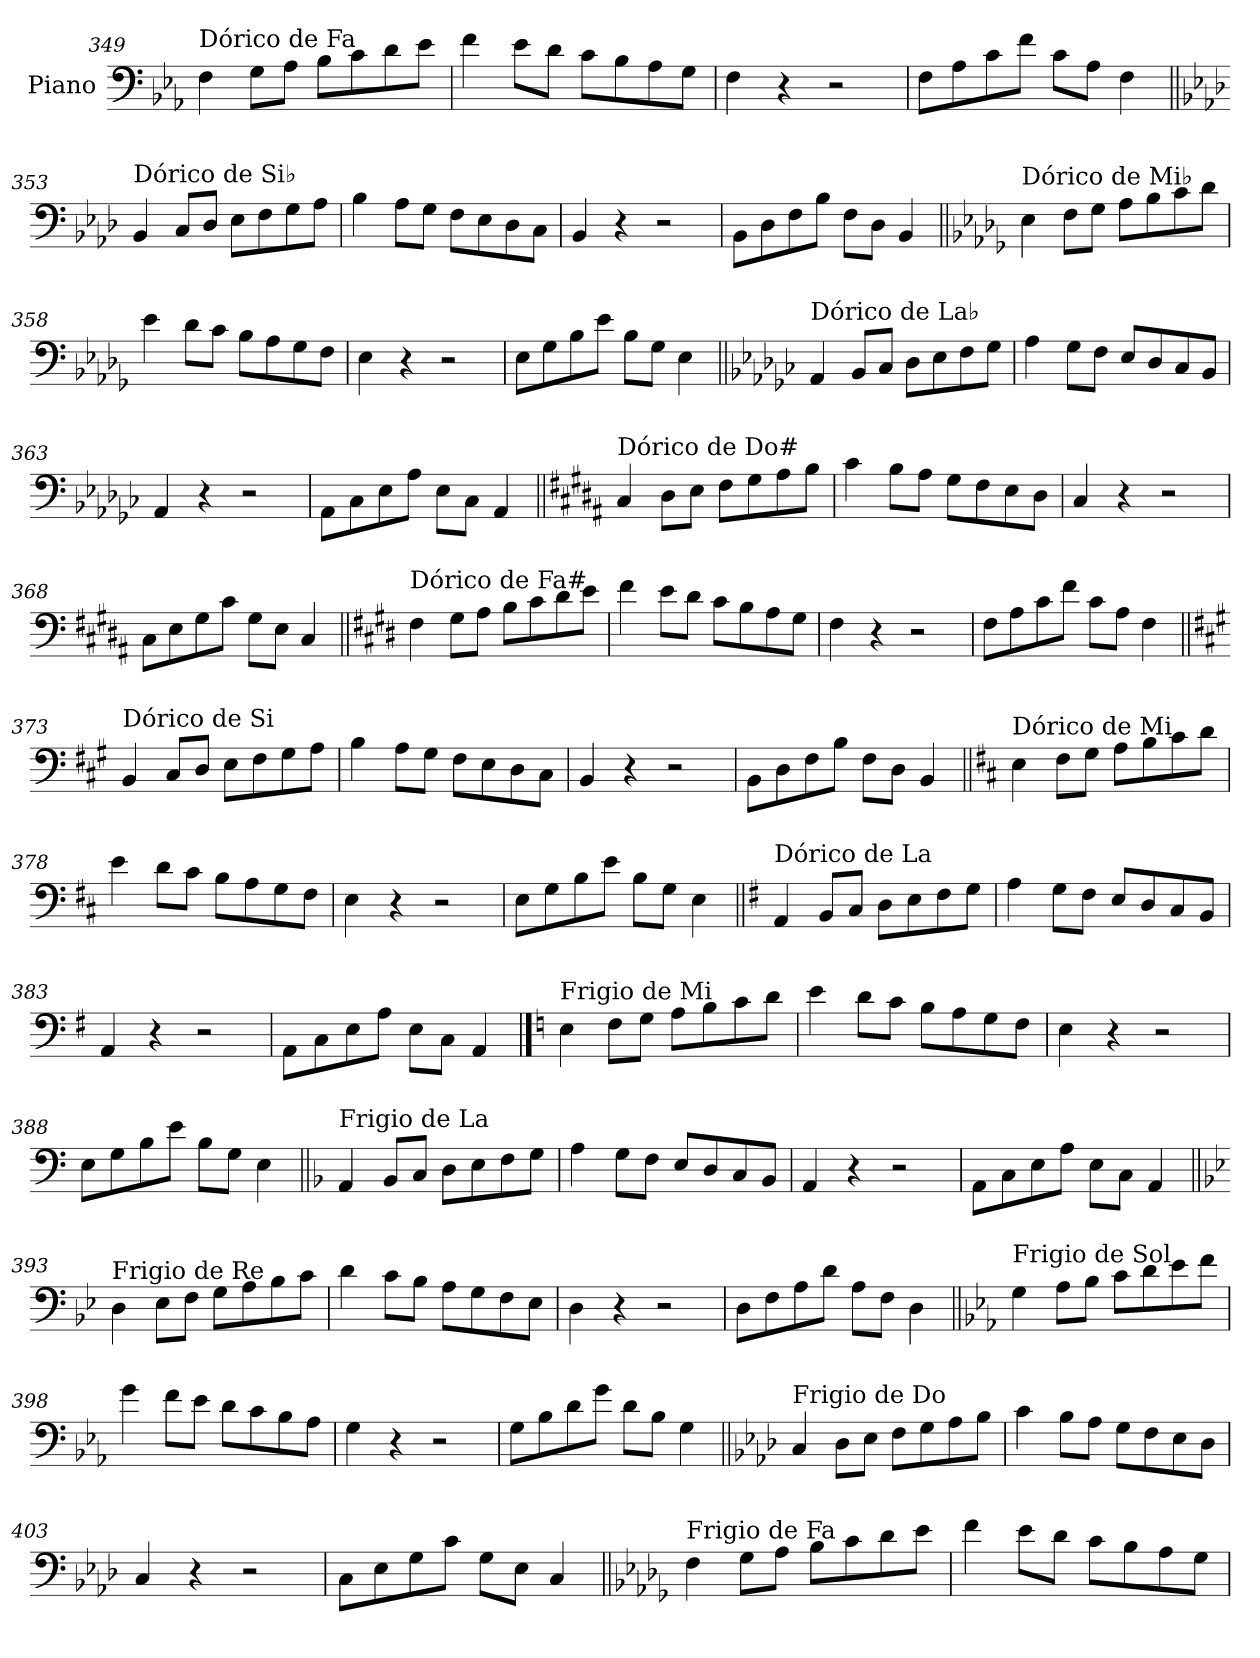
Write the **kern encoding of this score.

**kern
*part1
*staff1
*I"Piano
*I'Pno.
!!LO:LB:g=z
*clefF4
*k[b-e-a-]
=349
!LO:TX:a:t=Dórico de Fa
4F\
8G\L
8A-\J
8B-\L
8c\
8d\
8e-\J
=350
4f\
8e-\L
8d\J
8c\L
8B-\
8A-\
8G\J
=351
4F\
4r
2r
=352
8F\L
8A-\
8c\
8f\J
8c\L
8A-\J
4F\
!!LO:LB:g=z
=353||
*k[b-e-a-d-]
!LO:TX:a:t=Dórico de Si♭
4BB-/
8C/L
8D-/J
8E-\L
8F\
8G\
8A-\J
=354
4B-\
8A-\L
8G\J
8F\L
8E-\
8D-\
8C\J
=355
4BB-/
4r
2r
=356
8BB-\L
8D-\
8F\
8B-\J
8F\L
8D-\J
4BB-/
!!LO:LB:g=z
=357||
*k[b-e-a-d-g-]
!LO:TX:a:t=Dórico de Mi♭
4E-\
8F\L
8G-\J
8A-\L
8B-\
8c\
8d-\J
=358
4e-\
8d-\L
8c\J
8B-\L
8A-\
8G-\
8F\J
=359
4E-\
4r
2r
=360
8E-\L
8G-\
8B-\
8e-\J
8B-\L
8G-\J
4E-\
!!LO:LB:g=z
=361||
*k[b-e-a-d-g-c-]
!LO:TX:a:t=Dórico de La♭
4AA-/
8BB-/L
8C-/J
8D-\L
8E-\
8F\
8G-\J
=362
4A-\
8G-\L
8F\J
8E-/L
8D-/
8C-/
8BB-/J
=363
4AA-/
4r
2r
=364
8AA-\L
8C-\
8E-\
8A-\J
8E-\L
8C-\J
4AA-/
!!LO:LB:g=z
=365||
*k[f#c#g#d#a#]
!LO:TX:a:t=Dórico de Do#
4C#/
8D#\L
8E\J
8F#\L
8G#\
8A#\
8B\J
=366
4c#\
8B\L
8A#\J
8G#\L
8F#\
8E\
8D#\J
=367
4C#/
4r
2r
=368
8C#\L
8E\
8G#\
8c#\J
8G#\L
8E\J
4C#/
!!LO:LB:g=z
=369||
*k[f#c#g#d#]
!LO:TX:a:t=Dórico de Fa#
4F#\
8G#\L
8A\J
8B\L
8c#\
8d#\
8e\J
=370
4f#\
8e\L
8d#\J
8c#\L
8B\
8A\
8G#\J
=371
4F#\
4r
2r
=372
8F#\L
8A\
8c#\
8f#\J
8c#\L
8A\J
4F#\
!!LO:LB:g=z
=373||
*k[f#c#g#]
!LO:TX:a:t=Dórico de Si
4BB/
8C#/L
8D/J
8E\L
8F#\
8G#\
8A\J
=374
4B\
8A\L
8G#\J
8F#\L
8E\
8D\
8C#\J
=375
4BB/
4r
2r
=376
8BB\L
8D\
8F#\
8B\J
8F#\L
8D\J
4BB/
!!LO:LB:g=z
=377||
*k[f#c#]
!LO:TX:a:t=Dórico de Mi
4E\
8F#\L
8G\J
8A\L
8B\
8c#\
8d\J
=378
4e\
8d\L
8c#\J
8B\L
8A\
8G\
8F#\J
=379
4E\
4r
2r
=380
8E\L
8G\
8B\
8e\J
8B\L
8G\J
4E\
!!LO:LB:g=z
=381||
*k[f#]
!LO:TX:a:t=Dórico de La
4AA/
8BB/L
8C/J
8D\L
8E\
8F#\
8G\J
=382
4A\
8G\L
8F#\J
8E/L
8D/
8C/
8BB/J
=383
4AA/
4r
2r
=384
8AA\L
8C\
8E\
8A\J
8E\L
8C\J
4AA/
!!LO:PB:g=z
==385
*k[]
!LO:TX:a:t=Frigio de Mi
4E\
8F\L
8G\J
8A\L
8B\
8c\
8d\J
=386
4e\
8d\L
8c\J
8B\L
8A\
8G\
8F\J
=387
4E\
4r
2r
=388
8E\L
8G\
8B\
8e\J
8B\L
8G\J
4E\
!!LO:LB:g=z
=389||
*k[b-]
!LO:TX:a:t=Frigio de La
4AA/
8BB-/L
8C/J
8D\L
8E\
8F\
8G\J
=390
4A\
8G\L
8F\J
8E/L
8D/
8C/
8BB-/J
=391
4AA/
4r
2r
=392
8AA\L
8C\
8E\
8A\J
8E\L
8C\J
4AA/
!!LO:LB:g=z
=393||
*k[b-e-]
!LO:TX:a:t=Frigio de Re
4D\
8E-\L
8F\J
8G\L
8A\
8B-\
8c\J
=394
4d\
8c\L
8B-\J
8A\L
8G\
8F\
8E-\J
=395
4D\
4r
2r
=396
8D\L
8F\
8A\
8d\J
8A\L
8F\J
4D\
!!LO:LB:g=z
=397||
*k[b-e-a-]
!LO:TX:a:t=Frigio de Sol
4G\
8A-\L
8B-\J
8c\L
8d\
8e-\
8f\J
=398
4g\
8f\L
8e-\J
8d\L
8c\
8B-\
8A-\J
=399
4G\
4r
2r
=400
8G\L
8B-\
8d\
8g\J
8d\L
8B-\J
4G\
!!LO:LB:g=z
=401||
*k[b-e-a-d-]
!LO:TX:a:t=Frigio de Do
4C/
8D-\L
8E-\J
8F\L
8G\
8A-\
8B-\J
=402
4c\
8B-\L
8A-\J
8G\L
8F\
8E-\
8D-\J
=403
4C/
4r
2r
=404
8C\L
8E-\
8G\
8c\J
8G\L
8E-\J
4C/
!!LO:LB:g=z
=405||
*k[b-e-a-d-g-]
!LO:TX:a:t=Frigio de Fa
4F\
8G-\L
8A-\J
8B-\L
8c\
8d-\
8e-\J
=406
4f\
8e-\L
8d-\J
8c\L
8B-\
8A-\
8G-\J
=
*-
